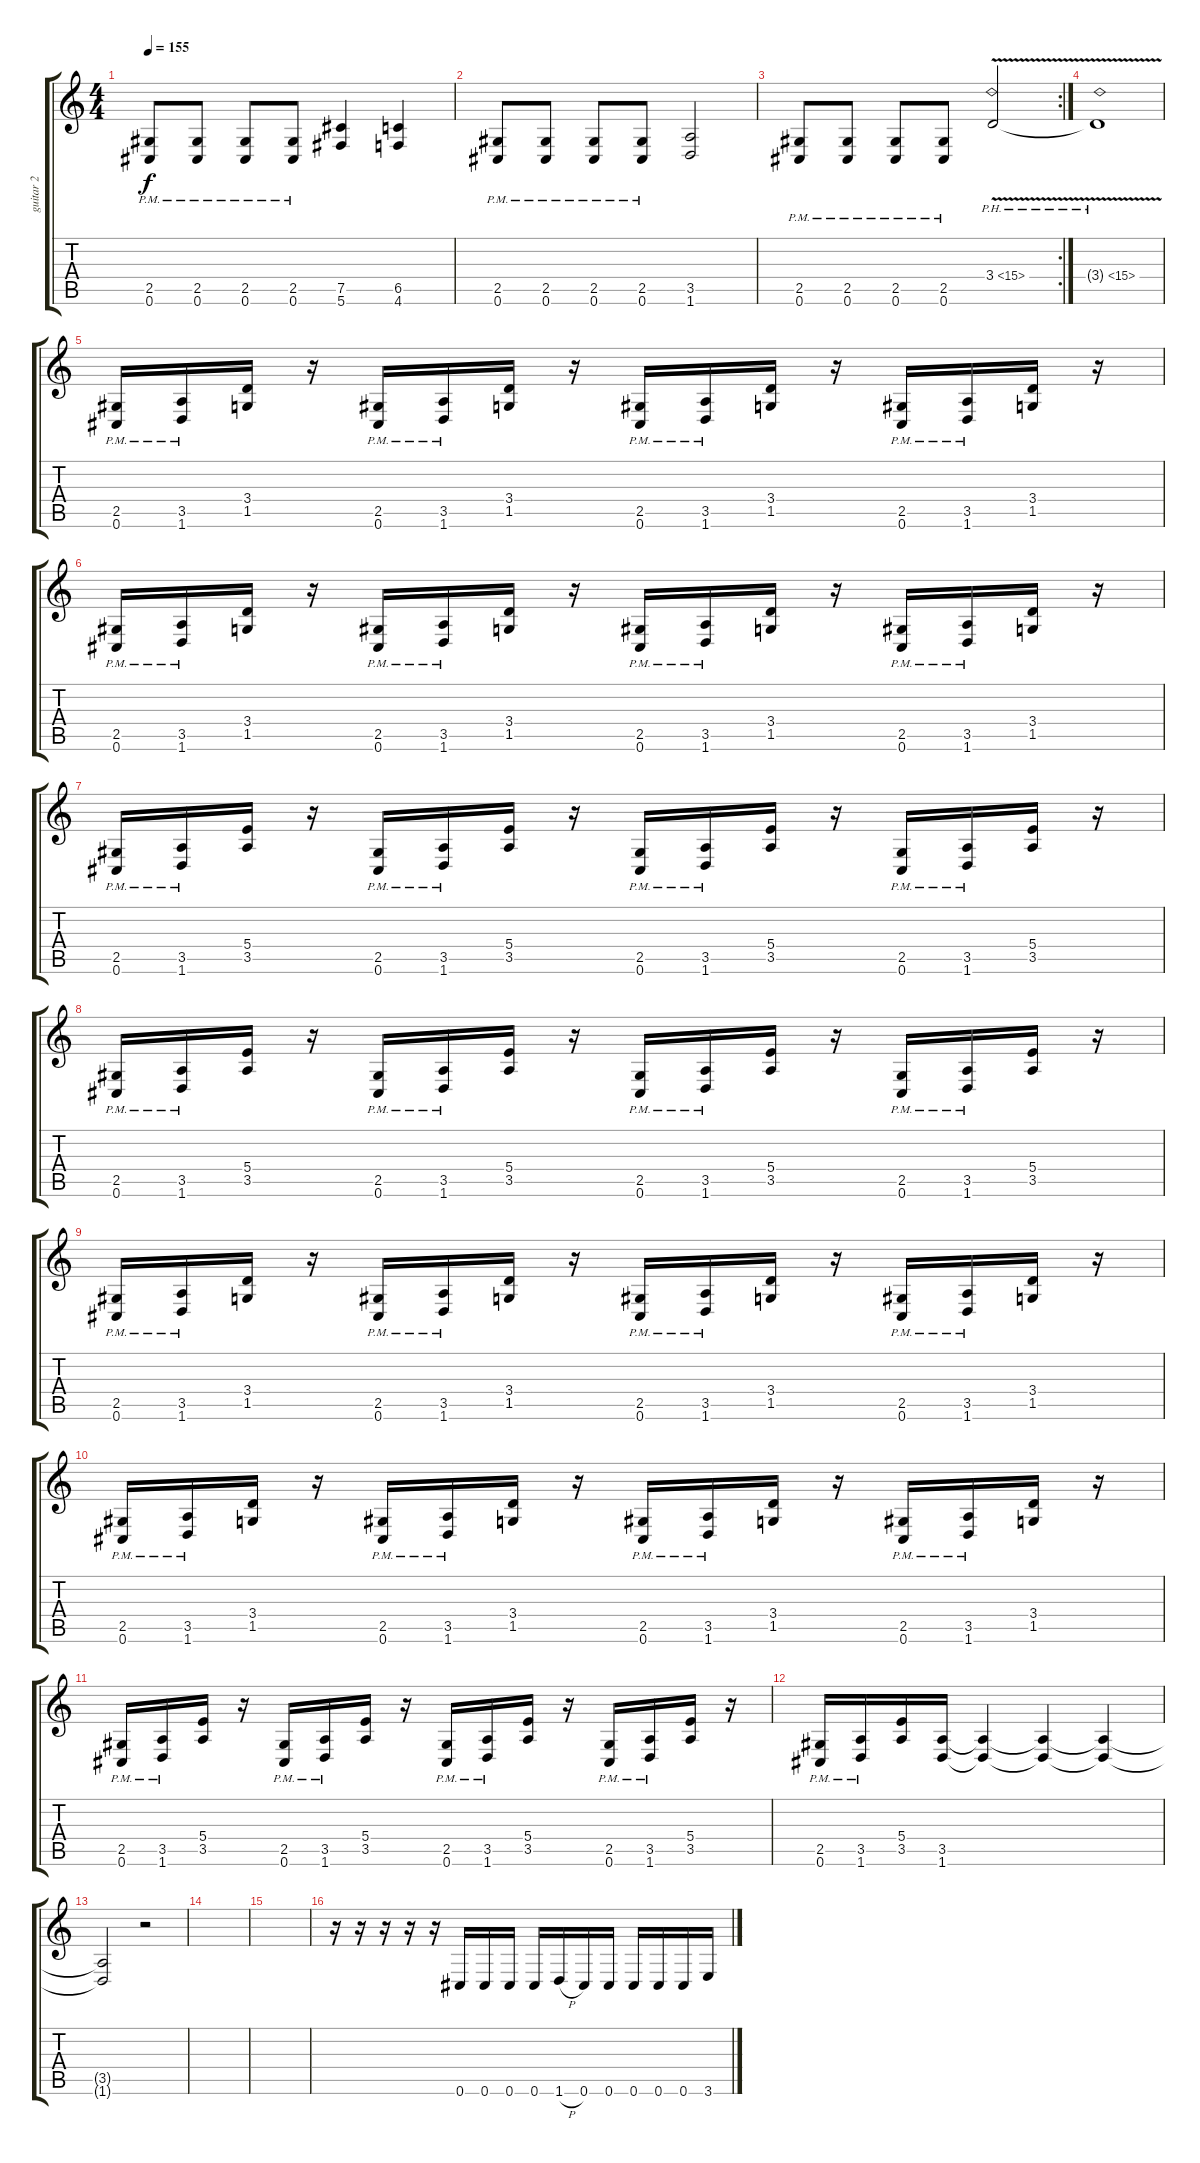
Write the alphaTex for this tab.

\track ("guitar 2" "guitar 2") {instrument distortionguitar}
\staff {score tabs}
\tuning (Db4 Ab3 E3 B2 Gb2 Db2) {hide}
\ts (4 4)
\tempo 155
\clef g2
\ks c
(2.5 0.6{pm}).8{dy f} (2.5 0.6{pm}).8 (2.5 0.6{pm}).8 (2.5 0.6{pm}).8 (7.5 5.6).4 (6.5 4.6).4 |
(2.5 0.6{pm}).8 (2.5 0.6{pm}).8 (2.5 0.6{pm}).8 (2.5 0.6{pm}).8 (3.5 1.6).2 |
\rc 2
(2.5 0.6{pm}).8 (2.5 0.6{pm}).8 (2.5 0.6{pm}).8 (2.5 0.6{pm}).8 3.4{ph 12 v}.2 |
3.4{ph 12 t}.1 |
(2.5{pm} 0.6{pm}).16 (3.5{pm} 1.6{pm}).16 (3.4 1.5).16 r.16 (2.5 0.6{pm}).16 (3.5 1.6{pm}).16 (3.4 1.5).16 r.16 (2.5 0.6{pm}).16 (3.5 1.6{pm}).16 (3.4 1.5).16 r.16 (2.5 0.6{pm}).16 (3.5 1.6{pm}).16 (3.4 1.5).16 r.16 |
(2.5 0.6{pm}).16 (3.5 1.6{pm}).16 (3.4 1.5).16 r.16 (2.5 0.6{pm}).16 (3.5 1.6{pm}).16 (3.4 1.5).16 r.16 (2.5 0.6{pm}).16 (3.5 1.6{pm}).16 (3.4 1.5).16 r.16 (2.5 0.6{pm}).16 (3.5 1.6{pm}).16 (3.4 1.5).16 r.16 |
(2.5 0.6{pm}).16 (3.5 1.6{pm}).16 (5.4 3.5).16 r.16 (2.5 0.6{pm}).16 (3.5 1.6{pm}).16 (5.4 3.5).16 r.16 (2.5 0.6{pm}).16 (3.5 1.6{pm}).16 (5.4 3.5).16 r.16 (2.5 0.6{pm}).16 (3.5 1.6{pm}).16 (5.4 3.5).16 r.16 |
(2.5 0.6{pm}).16 (3.5 1.6{pm}).16 (5.4 3.5).16 r.16 (2.5 0.6{pm}).16 (3.5 1.6{pm}).16 (5.4 3.5).16 r.16 (2.5 0.6{pm}).16 (3.5 1.6{pm}).16 (5.4 3.5).16 r.16 (2.5 0.6{pm}).16 (3.5 1.6{pm}).16 (5.4 3.5).16 r.16 |
(2.5 0.6{pm}).16 (3.5 1.6{pm}).16 (3.4 1.5).16 r.16 (2.5 0.6{pm}).16 (3.5 1.6{pm}).16 (3.4 1.5).16 r.16 (2.5 0.6{pm}).16 (3.5 1.6{pm}).16 (3.4 1.5).16 r.16 (2.5 0.6{pm}).16 (3.5 1.6{pm}).16 (3.4 1.5).16 r.16 |
(2.5 0.6{pm}).16 (3.5 1.6{pm}).16 (3.4 1.5).16 r.16 (2.5 0.6{pm}).16 (3.5 1.6{pm}).16 (3.4 1.5).16 r.16 (2.5 0.6{pm}).16 (3.5 1.6{pm}).16 (3.4 1.5).16 r.16 (2.5 0.6{pm}).16 (3.5 1.6{pm}).16 (3.4 1.5).16 r.16 |
(2.5 0.6{pm}).16 (3.5 1.6{pm}).16 (5.4 3.5).16 r.16 (2.5 0.6{pm}).16 (3.5 1.6{pm}).16 (5.4 3.5).16 r.16 (2.5 0.6{pm}).16 (3.5 1.6{pm}).16 (5.4 3.5).16 r.16 (2.5 0.6{pm}).16 (3.5 1.6{pm}).16 (5.4 3.5).16 r.16 |
(2.5 0.6{pm}).16 (3.5 1.6{pm}).16 (5.4 3.5).16 (3.5 1.6).16 (3.5{t} 1.6{t}).4 (3.5{t} 1.6{t}).4 (3.5{t} 1.6{t}).4 |
(3.5{t} 1.6{t}).2 r.2 |
|
|
r.16 r.16 r.16 r.16 r.16 0.6.16 0.6.16 0.6.16 0.6.16 1.6{h}.16 0.6.16 0.6.16 0.6.16 0.6.16 0.6.16 3.6{h}.16
